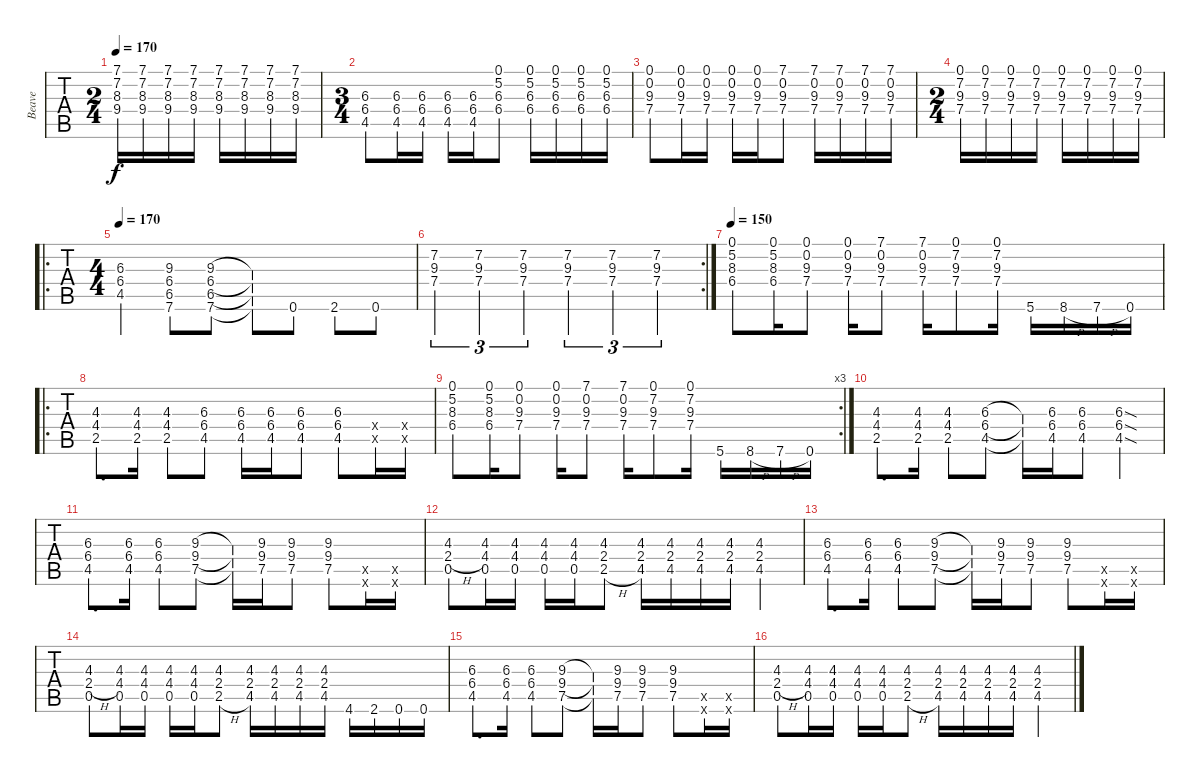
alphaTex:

\track ("Beave" "Beave") {instrument distortionguitar}
\staff {tabs}
\tuning (Eb4 Bb3 Gb3 Db3 Ab2 C2) {hide}
\ts (2 4)
\tempo 170
\clef g2
\ks c
(7.1 7.2 8.3 9.4).16{dy f} (7.1 7.2 8.3 9.4).16 (7.1 7.2 8.3 9.4).16 (7.1 7.2 8.3 9.4).16 (7.1 7.2 8.3 9.4).16 (7.1 7.2 8.3 9.4).16 (7.1 7.2 8.3 9.4).16 (7.1 7.2 8.3 9.4).16 |
\ts (3 4)
(6.3 6.4 4.5).8 (6.3 6.4 4.5).16 (6.3 6.4 4.5).16 (6.3 6.4 4.5).16 (6.3 6.4 4.5).16 (0.1 5.2 6.3 6.4).8 (0.1 5.2 6.3 6.4).16 (0.1 5.2 6.3 6.4).16 (0.1 5.2 6.3 6.4).16 (0.1 5.2 6.3 6.4).16 |
(0.1 0.2 9.3 7.4).8 (0.1 0.2 9.3 7.4).16 (0.1 0.2 9.3 7.4).16 (0.1 0.2 9.3 7.4).16 (0.1 0.2 9.3 7.4).16 (7.1 0.2 9.3 7.4).8 (7.1 0.2 9.3 7.4).16 (7.1 0.2 9.3 7.4).16 (7.1 0.2 9.3 7.4).16 (7.1 0.2 9.3 7.4).16 |
\ts (2 4)
(0.1 7.2 9.3 7.4).16 (0.1 7.2 9.3 7.4).16 (0.1 7.2 9.3 7.4).16 (0.1 7.2 9.3 7.4).16 (0.1 7.2 9.3 7.4).16 (0.1 7.2 9.3 7.4).16 (0.1 7.2 9.3 7.4).16 (0.1 7.2 9.3 7.4).16 |
\ro
\ts (4 4)
\tempo 170
(6.3 6.4 4.5).4 (9.3 6.4 6.5 7.6).8 (9.3 6.4 6.5 7.6).8 (9.3{t} 6.4{t} 6.5{t} 7.6{t}).8 0.6.8 2.6.8 0.6.8 |
\rc 2
(7.2 9.3 7.4).4{tu (3 2)} (7.2 9.3 7.4).4{tu (3 2)} (7.2 9.3 7.4).4{tu (3 2)} (7.2 9.3 7.4).4{tu (3 2)} (7.2 9.3 7.4).4{tu (3 2)} (7.2 9.3 7.4).4{tu (3 2)} |
\tempo 150
(0.1 5.2 8.3 6.4).8 (0.1 5.2 8.3 6.4).16 (0.1 0.2 9.3 7.4).8 (0.1 0.2 9.3 7.4).16 (7.1 0.2 9.3 7.4).8 (7.1 0.2 9.3 7.4).16 (0.1 7.2 9.3 7.4).8 (0.1 7.2 9.3 7.4).16 5.6.16 8.6{h}.16 7.6{h}.16 0.6.16 |
\ro
(4.3 4.4 2.5).8{d} (4.3 4.4 2.5).16 (4.3 4.4 2.5).8 (6.3 6.4 4.5).8 (6.3 6.4 4.5).16 (6.3 6.4 4.5).16 (6.3 6.4 4.5).8 (6.3 6.4 4.5).8 (0.4{x} 0.5{x}).16 (0.4{x} 0.5{x}).16 |
\rc 3
(0.1 5.2 8.3 6.4).8 (0.1 5.2 8.3 6.4).16 (0.1 0.2 9.3 7.4).8 (0.1 0.2 9.3 7.4).16 (7.1 0.2 9.3 7.4).8 (7.1 0.2 9.3 7.4).16 (0.1 7.2 9.3 7.4).8 (0.1 7.2 9.3 7.4).16 5.6.16 8.6{h}.16 7.6{h}.16 0.6.16 |
(4.3 4.4 2.5).8{d} (4.3 4.4 2.5).16 (4.3 4.4 2.5).8 (6.3 6.4 4.5).8 (6.3{t} 6.4{t} 4.5{t}).16 (6.3 6.4 4.5).16 (6.3 6.4 4.5).8 (6.3{sod} 6.4{sod} 4.5{sod}).4 |
(6.3 6.4 4.5).8{d} (6.3 6.4 4.5).16 (6.3 6.4 4.5).8 (9.3 9.4 7.5).8 (9.3{t} 9.4{t} 7.5{t}).16 (9.3 9.4 7.5).16 (9.3 9.4 7.5).8 (9.3 9.4 7.5).8 (0.5{x} 0.6{x}).16 (0.5{x} 0.6{x}).16 |
(4.3 2.4{h} 0.5).8 (4.3 4.4 0.5).16 (4.3 4.4 0.5).16 (4.3 4.4 0.5).16 (4.3 4.4 0.5).16 (4.3 2.4 2.5{h}).8 (4.3 2.4 4.5).16 (4.3 2.4 4.5).16 (4.3 2.4 4.5).16 (4.3 2.4 4.5).16 (4.3 2.4 4.5).4 |
(6.3 6.4 4.5).8{d} (6.3 6.4 4.5).16 (6.3 6.4 4.5).8 (9.3 9.4 7.5).8 (9.3{t} 9.4{t} 7.5{t}).16 (9.3 9.4 7.5).16 (9.3 9.4 7.5).8 (9.3 9.4 7.5).8 (0.5{x} 0.6{x}).16 (0.5{x} 0.6{x}).16 |
(4.3 2.4{h} 0.5).8 (4.3 4.4 0.5).16 (4.3 4.4 0.5).16 (4.3 4.4 0.5).16 (4.3 4.4 0.5).16 (4.3 2.4 2.5{h}).8 (4.3 2.4 4.5).16 (4.3 2.4 4.5).16 (4.3 2.4 4.5).16 (4.3 2.4 4.5).16 4.6.16 2.6.16 0.6.16 0.6.16 |
(6.3 6.4 4.5).8{d} (6.3 6.4 4.5).16 (6.3 6.4 4.5).8 (9.3 9.4 7.5).8 (9.3{t} 9.4{t} 7.5{t}).16 (9.3 9.4 7.5).16 (9.3 9.4 7.5).8 (9.3 9.4 7.5).8 (0.5{x} 0.6{x}).16 (0.5{x} 0.6{x}).16 |
(4.3 2.4{h} 0.5).8 (4.3 4.4 0.5).16 (4.3 4.4 0.5).16 (4.3 4.4 0.5).16 (4.3 4.4 0.5).16 (4.3 2.4 2.5{h}).8 (4.3 2.4 4.5).16 (4.3 2.4 4.5).16 (4.3 2.4 4.5).16 (4.3 2.4 4.5).16 (4.3 2.4 4.5).4
